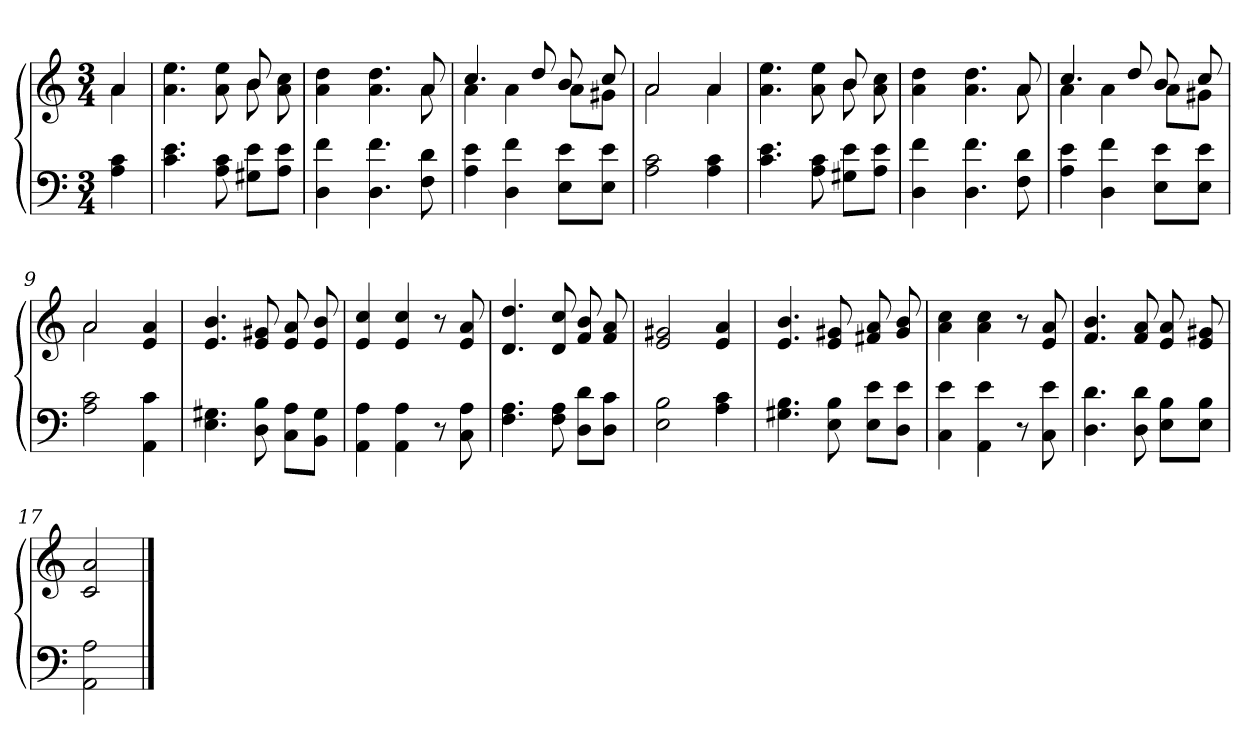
**kern	**kern
*part2	*part1
*staff2	*staff1
!!LO:PB:g=z
*clefF4	*clefG2
*k[]	*k[]
*C:	*C:
*M3/4	*M3/4
=1	=1
*	*^
4Ai\ 4ci	4ai/	4ai\
=2	=2	=2
4.ci\ 4.ei	4.ai\ 4.eei	2ryy
8Ai\ 8ci	8ai\ 8eei	.
8G#Xi\ 8ei\L	8bi/	8bi\
8Ai\ 8ei\J	8ai\ 8cci	8ryy
=3	=3	=3
4Di\ 4fi	4ai\ 4ddi	8ryy
*	*v	*v
4.Di\ 4.fi	4.ai\ 4.ddi
*	*^
8Fi\ 8di	8ai/	8ai\
=4	=4	=4
4Ai\ 4ei	4.cci/	4ai\
4Di\ 4fi	.	4ai\
.	8ddi/	.
8Ei\ 8ei\L	8bi/	8ai\L
8Ei\ 8ei\J	8cci/	8g#Xi\J
=5	=5	=5
2Ai\ 2ci	2ai/	2ai\
4Ai\ 4ci	4ai/	4ai\
=6	=6	=6
4.ci\ 4.ei	4.ai\ 4.eei	2ryy
8Ai\ 8ci	8ai\ 8eei	.
8G#Xi\ 8ei\L	8bi/	8bi\
8Ai\ 8ei\J	8ai\ 8cci	8ryy
=7	=7	=7
4Di\ 4fi	4ai\ 4ddi	8ryy
*	*v	*v
4.Di\ 4.fi	4.ai\ 4.ddi
*	*^
8Fi\ 8di	8ai/	8ai\
!!LO:LB:g=z	!!
=8	=8	=8
4Ai\ 4ei	4.cci/	4ai\
4Di\ 4fi	.	4ai\
.	8ddi/	.
8Ei\ 8ei\L	8bi/	8ai\L
8Ei\ 8ei\J	8cci/	8g#Xi\J
=9	=9	=9
2Ai\ 2ci	2ai/	2ai\
4AAi\ 4ci	4ei/ 4ai	4ryy
*	*v	*v
=10	=10
4.Ei\ 4.G#Xi	4.ei/ 4.bi
8Di\ 8Bi	8ei/ 8g#Xi
8Ci\ 8Ai\L	8ei/ 8ai
8BBi\ 8G#i\J	8ei/ 8bi
=11	=11
4AAi\ 4Ai	4ei/ 4cci
4AAi\ 4Ai	4ei/ 4cci
8r	8r
8Ci\ 8Ai	8ei/ 8ai
=12	=12
4.Fi\ 4.Ai	4.di/ 4.ddi
8Fi\ 8Ai	8di/ 8cci
8Di\ 8di\L	8fi/ 8bi
8Di\ 8ci\J	8fi/ 8ai
!!LO:LB:g=z
=13	=13
2Ei\ 2Bi	2ei/ 2g#Xi
4Ai\ 4ci	4ei/ 4ai
=14	=14
4.G#Xi\ 4.Bi	4.ei/ 4.bi
8Ei\ 8Bi	8ei/ 8g#Xi
8Ei\ 8ei\L	8f#Xi/ 8ai
8Di\ 8ei\J	8g#i/ 8bi
=15	=15
4Ci\ 4ei	4ai\ 4cci
4AAi\ 4ei	4ai\ 4cci
8r	8r
8Ci\ 8ei	8ei/ 8ai
=16	=16
4.Di\ 4.di	4.fi/ 4.bi
8Di\ 8di	8fi/ 8ai
8Ei\ 8Bi\L	8ei/ 8ai
8Ei\ 8Bi\J	8ei/ 8g#Xi
=17	=17
2AAi\ 2Ai	2ci/ 2ai
==	==
*-	*-
